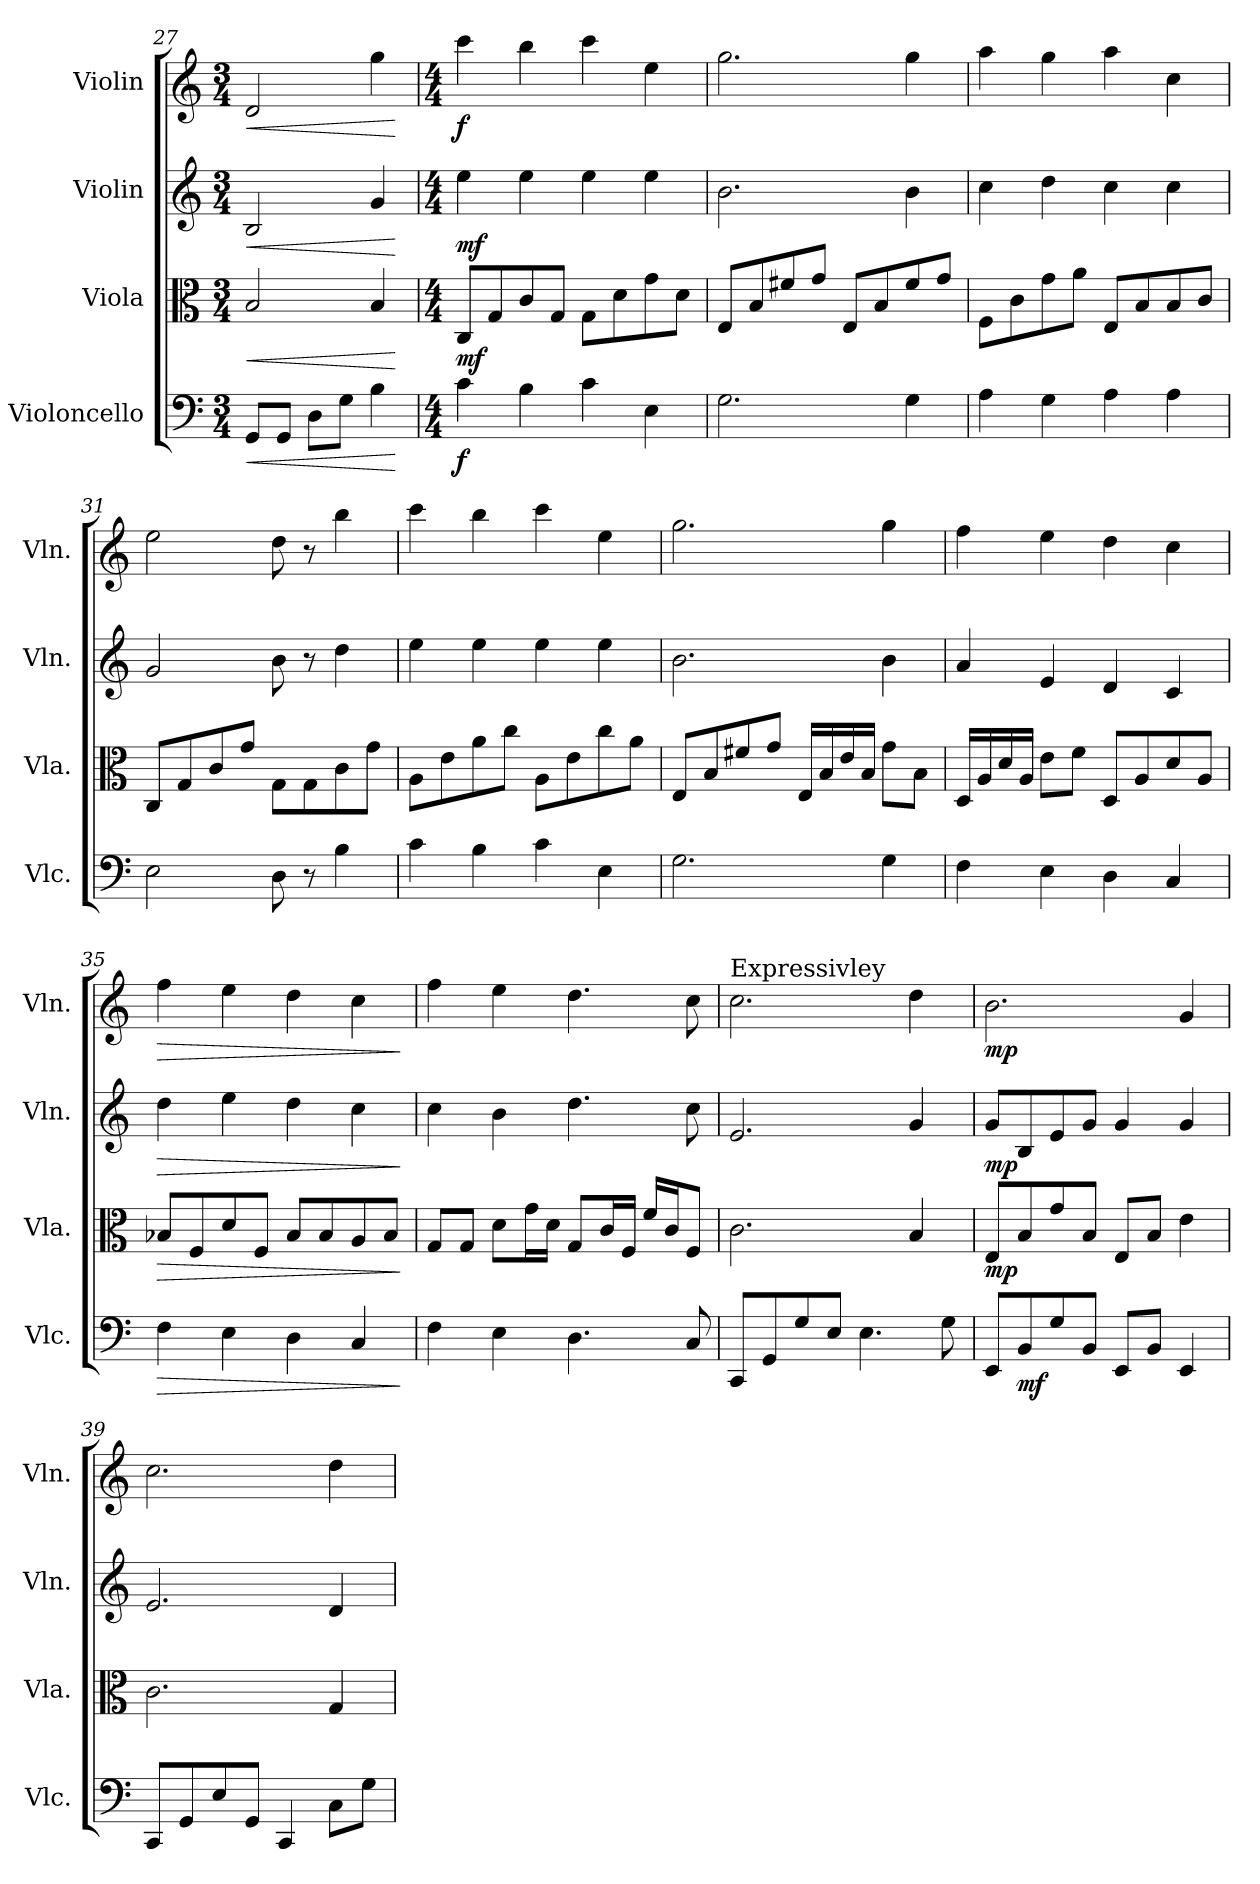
**kern	**dynam	**kern	**dynam	**kern	**dynam	**kern	**dynam
*part4	*part4	*part3	*part3	*part2	*part2	*part1	*part1
*staff4	*staff4	*staff3	*staff3	*staff2	*staff2	*staff1	*staff1
*I"Violoncello	*	*I"Viola	*	*I"Violin	*	*I"Violin	*
*I'Vlc.	*	*I'Vla.	*	*I'Vln.	*	*I'Vln.	*
*clefF4	*	*clefC3	*	*clefG2	*	*clefG2	*
*k[]	*	*k[]	*	*k[]	*	*k[]	*
*M3/4	*	*M3/4	*	*M3/4	*	*M3/4	*
=27	=27	=27	=27	=27	=27	=27	=27
!	!LO:HP:b	!	!LO:HP:b	!	!LO:HP:b	!	!LO:HP:b
8GG/L	<	2B/	<	2B/	<	2d/	<
8GG/J	.	.	.	.	.	.	.
8D\L	.	.	.	.	.	.	.
8G\J	.	.	.	.	.	.	.
4B\	.	4B/	.	4g/	.	4gg\	.
.	[	.	[	.	[	.	[
=28	=28	=28	=28	=28	=28	=28	=28
*M4/4	*	*M4/4	*	*M4/4	*	*M4/4	*
!	!LO:DY:b	!	!LO:DY:b	!	!LO:DY:b	!	!LO:DY:b
4c\	f	8C/L	mf	4ee\	mf	4ccc\	f
.	.	8G/	.	.	.	.	.
4B\	.	8c/	.	4ee\	.	4bb\	.
.	.	8G/J	.	.	.	.	.
4c\	.	8G\L	.	4ee\	.	4ccc\	.
.	.	8d\	.	.	.	.	.
4E\	.	8g\	.	4ee\	.	4ee\	.
.	.	8d\J	.	.	.	.	.
!!LO:LB:g=z
=29	=29	=29	=29	=29	=29	=29	=29
2.G\	.	8E/L	.	2.b\	.	2.gg\	.
.	.	8B/	.	.	.	.	.
.	.	8f#X/	.	.	.	.	.
.	.	8g/J	.	.	.	.	.
.	.	8E/L	.	.	.	.	.
.	.	8B/	.	.	.	.	.
4G\	.	8f#/	.	4b\	.	4gg\	.
.	.	8g/J	.	.	.	.	.
=30	=30	=30	=30	=30	=30	=30	=30
4A\	.	8F\L	.	4cc\	.	4aa\	.
.	.	8c\	.	.	.	.	.
4G\	.	8g\	.	4dd\	.	4gg\	.
.	.	8a\J	.	.	.	.	.
4A\	.	8E/L	.	4cc\	.	4aa\	.
.	.	8B/	.	.	.	.	.
4A\	.	8B/	.	4cc\	.	4cc\	.
.	.	8c/J	.	.	.	.	.
=31	=31	=31	=31	=31	=31	=31	=31
2E\	.	8C/L	.	2g/	.	2ee\	.
.	.	8G/	.	.	.	.	.
.	.	8c/	.	.	.	.	.
.	.	8g/J	.	.	.	.	.
8D\	.	8G\L	.	8b\	.	8dd\	.
8r	.	8G\	.	8r	.	8r	.
4B\	.	8c\	.	4dd\	.	4bb\	.
.	.	8g\J	.	.	.	.	.
=32	=32	=32	=32	=32	=32	=32	=32
4c\	.	8A\L	.	4ee\	.	4ccc\	.
.	.	8e\	.	.	.	.	.
4B\	.	8a\	.	4ee\	.	4bb\	.
.	.	8cc\J	.	.	.	.	.
4c\	.	8A\L	.	4ee\	.	4ccc\	.
.	.	8e\	.	.	.	.	.
4E\	.	8cc\	.	4ee\	.	4ee\	.
.	.	8a\J	.	.	.	.	.
=33	=33	=33	=33	=33	=33	=33	=33
2.G\	.	8E/L	.	2.b\	.	2.gg\	.
.	.	8B/	.	.	.	.	.
.	.	8f#X/	.	.	.	.	.
.	.	8g/J	.	.	.	.	.
.	.	16E/LL	.	.	.	.	.
.	.	16B/	.	.	.	.	.
.	.	16e/	.	.	.	.	.
.	.	16B/JJ	.	.	.	.	.
4G\	.	8g\L	.	4b\	.	4gg\	.
.	.	8B\J	.	.	.	.	.
!!LO:LB:g=z
=34	=34	=34	=34	=34	=34	=34	=34
4F\	.	16D/LL	.	4a/	.	4ff\	.
.	.	16A/	.	.	.	.	.
.	.	16d/	.	.	.	.	.
.	.	16A/JJ	.	.	.	.	.
4E\	.	8e\L	.	4e/	.	4ee\	.
.	.	8f\J	.	.	.	.	.
4D\	.	8D/L	.	4d/	.	4dd\	.
.	.	8A/	.	.	.	.	.
4C/	.	8d/	.	4c/	.	4cc\	.
.	.	8A/J	.	.	.	.	.
=35	=35	=35	=35	=35	=35	=35	=35
!	!LO:HP:b	!	!LO:HP:b	!	!LO:HP:b	!	!LO:HP:b
4F\	>	8B-X/L	>	4dd\	>	4ff\	>
.	.	8F/	.	.	.	.	.
4E\	.	8d/	.	4ee\	.	4ee\	.
.	.	8F/J	.	.	.	.	.
4D\	.	8B-/L	.	4dd\	.	4dd\	.
.	.	8B-/	.	.	.	.	.
4C/	.	8A/	.	4cc\	.	4cc\	.
.	.	8B-/J	.	.	.	.	.
.	]	.	]	.	]	.	]
=36	=36	=36	=36	=36	=36	=36	=36
4F\	.	8G/L	.	4cc\	.	4ff\	.
.	.	8G/J	.	.	.	.	.
4E\	.	8d\L	.	4b\	.	4ee\	.
.	.	16g\L	.	.	.	.	.
.	.	16d\JJ	.	.	.	.	.
4.D\	.	8G/L	.	4.dd\	.	4.dd\	.
.	.	16c/L	.	.	.	.	.
.	.	16F/JJ	.	.	.	.	.
.	.	16f/LL	.	.	.	.	.
.	.	16c/J	.	.	.	.	.
8C/	.	8F/J	.	8cc\	.	8cc\	.
=37	=37	=37	=37	=37	=37	=37	=37
!	!	!	!	!	!	!LO:TX:a:t=Expressivley	!
8CC/L	.	2.c\	.	2.e/	.	2.cc\	.
8GG/	.	.	.	.	.	.	.
8G/	.	.	.	.	.	.	.
8E/J	.	.	.	.	.	.	.
4.E\	.	.	.	.	.	.	.
.	.	4B/	.	4g/	.	4dd\	.
8G\	.	.	.	.	.	.	.
=38	=38	=38	=38	=38	=38	=38	=38
!	!	!	!LO:DY:b	!	!LO:DY:b	!	!LO:DY:b
8EE/L	.	8E/L	mp	8g/L	mp	2.b\	mp
!	!LO:DY:b	!	!	!	!	!	!
8BB/	mf	8B/	.	8B/	.	.	.
8G/	.	8g/	.	8e/	.	.	.
8BB/J	.	8B/J	.	8g/J	.	.	.
8EE/L	.	8E/L	.	4g/	.	.	.
8BB/J	.	8B/J	.	.	.	.	.
4EE/	.	4e\	.	4g/	.	4g/	.
!!LO:PB:g=z
=39	=39	=39	=39	=39	=39	=39	=39
8CC/L	.	2.c\	.	2.e/	.	2.cc\	.
8GG/	.	.	.	.	.	.	.
8E/	.	.	.	.	.	.	.
8GG/J	.	.	.	.	.	.	.
4CC/	.	.	.	.	.	.	.
8C\L	.	4G/	.	4d/	.	4dd\	.
8G\J	.	.	.	.	.	.	.
=	=	=	=	=	=	=	=
*-	*-	*-	*-	*-	*-	*-	*-
